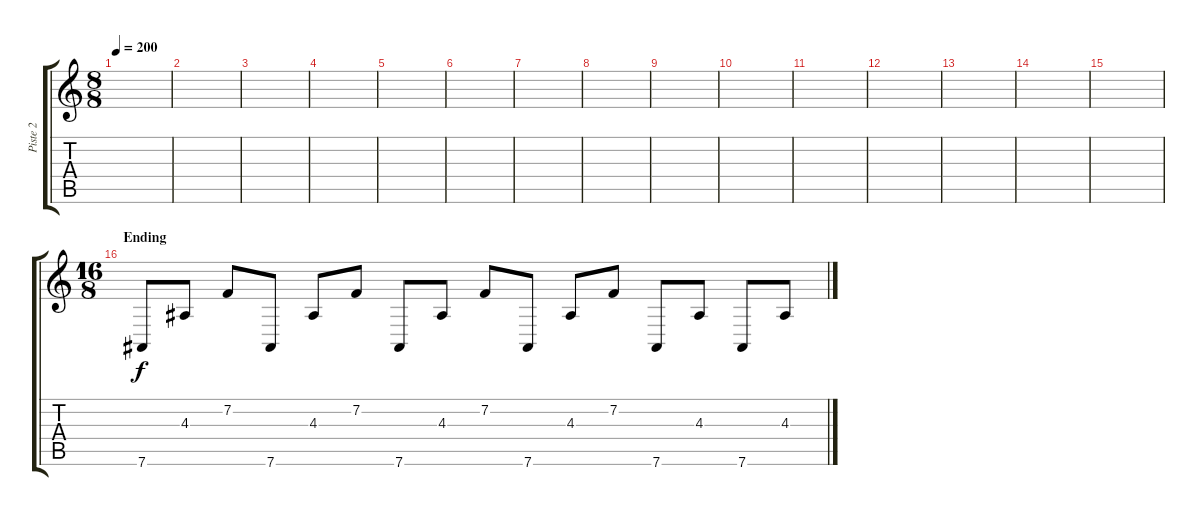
\track ("Piste 2" "Piste 2") {instrument lead2sawtooth}
\staff {score tabs}
\tuning (Eb4 Bb3 Gb3 Db3 Ab2 Eb2) {hide}
\ts (8 8)
\tempo 200
\clef g2
\ks c
|
|
|
|
|
|
|
|
|
|
|
|
|
|
|
\ts (16 8)
\section ("" "Ending")
7.6.8{volume 13 balance 13} 4.3.8 7.2.8 7.6.8 4.3.8 7.2.8 7.6.8 4.3.8 7.2.8 7.6.8 4.3.8 7.2.8 7.6.8 4.3.8 7.6.8 4.3.8
